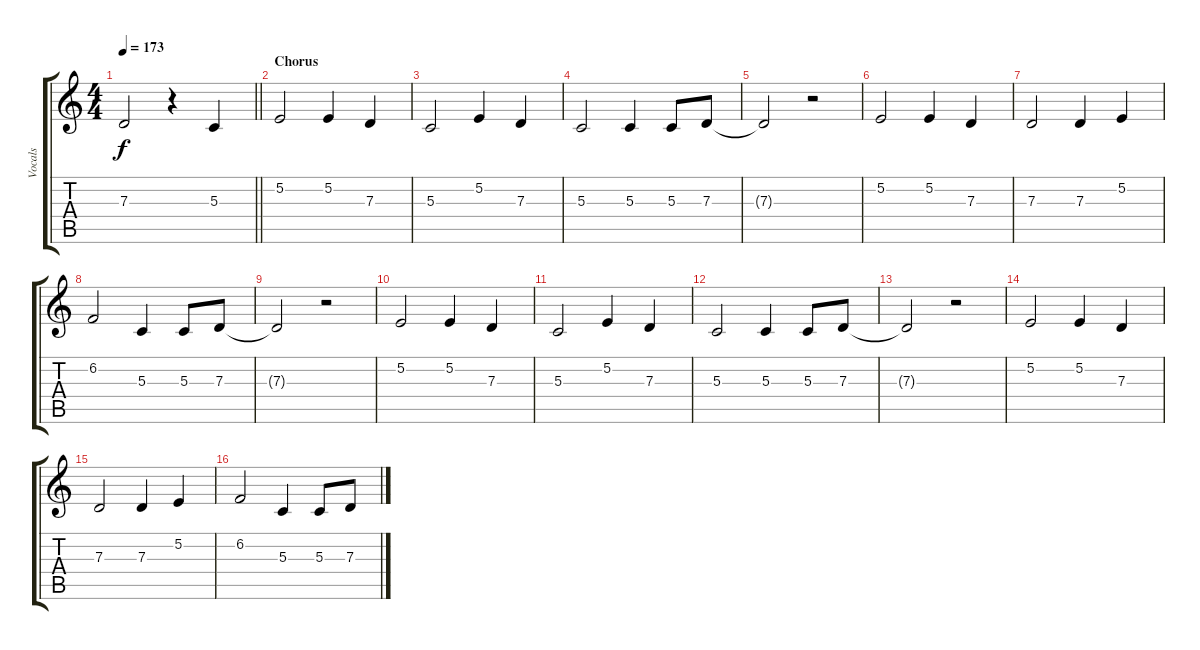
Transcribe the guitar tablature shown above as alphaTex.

\track ("Vocals" "Vocals") {instrument altosax}
\staff {score tabs}
\tuning (E4 B3 G3 D3 A2 E2) {hide}
\ts (4 4)
\tempo 173
\clef g2
\barLineRight lightlight
\ks c
7.3{t}.2{dy f} r.4 5.3.4 |
\section ("" "Chorus")
5.2.2 5.2.4 7.3.4 |
5.3.2 5.2.4 7.3.4 |
5.3.2 5.3.4 5.3.8 7.3.8 |
7.3{t}.2 r.2 |
5.2.2 5.2.4 7.3.4 |
7.3.2 7.3.4 5.2.4 |
6.2.2 5.3.4 5.3.8 7.3.8 |
7.3{t}.2 r.2 |
5.2.2 5.2.4 7.3.4 |
5.3.2 5.2.4 7.3.4 |
5.3.2 5.3.4 5.3.8 7.3.8 |
7.3{t}.2 r.2 |
5.2.2 5.2.4 7.3.4 |
7.3.2 7.3.4 5.2.4 |
6.2.2 5.3.4 5.3.8 7.3.8
